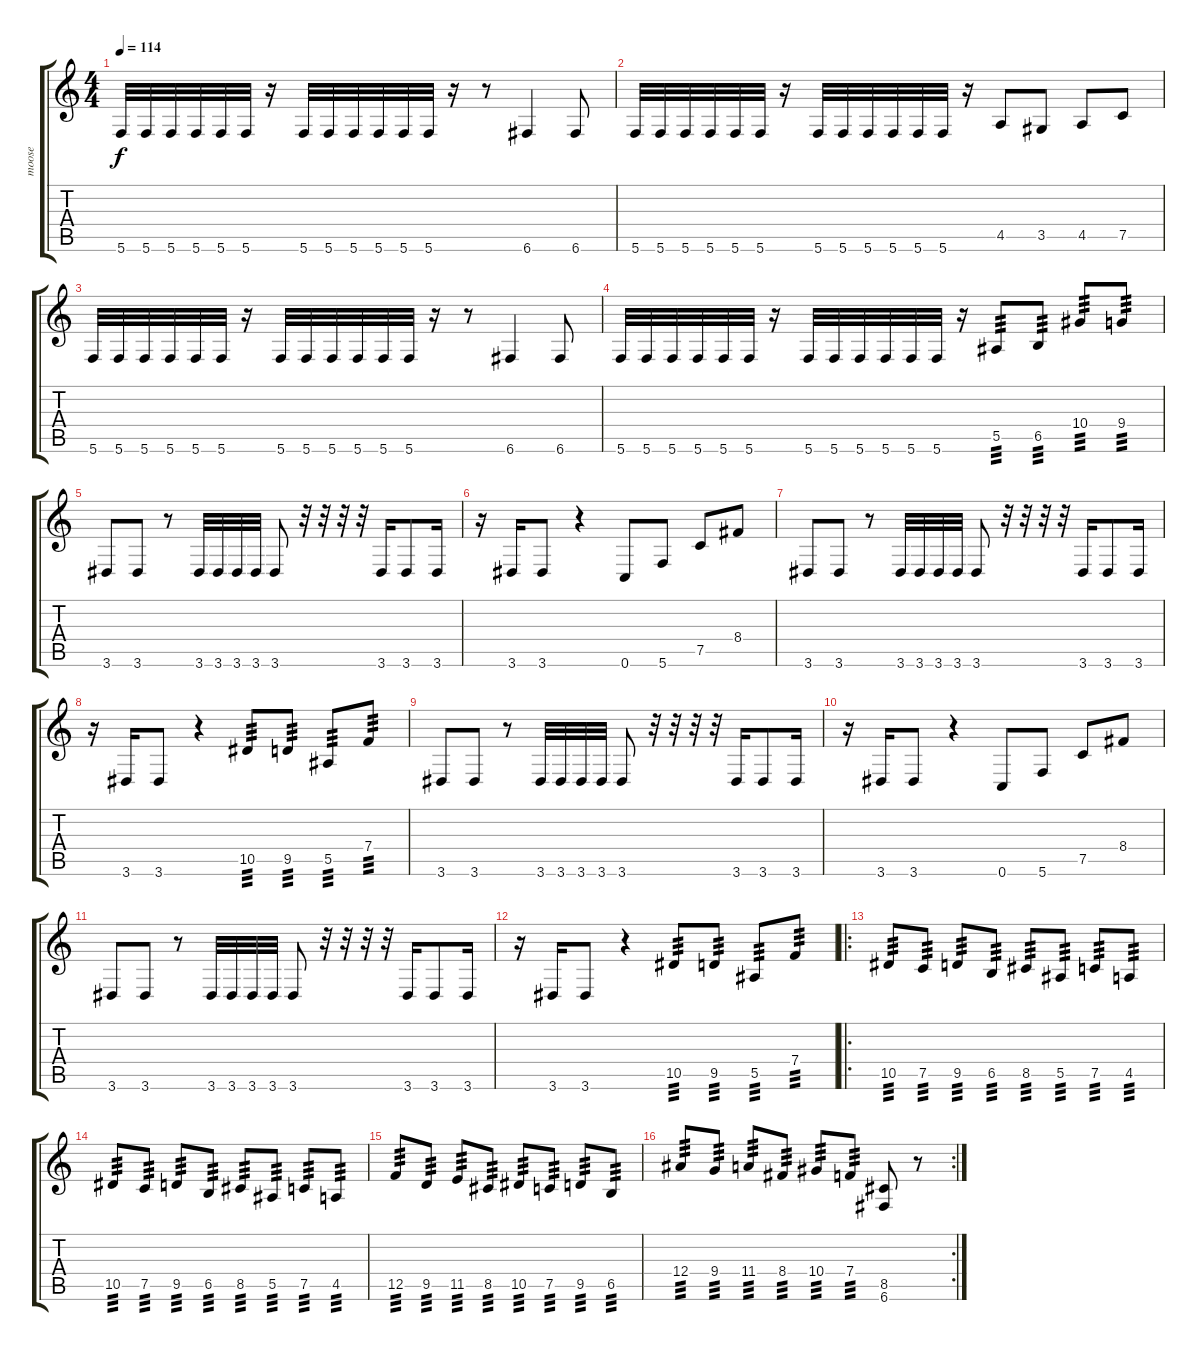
\track ("moose" "moose") {solo instrument slapbass1}
\staff {score tabs}
\tuning (C4 G3 Eb3 Bb2 F2 C2) {hide}
\ts (4 4)
\tempo 114
\clef g2
\ks c
5.6.32{dy f} 5.6.32 5.6.32 5.6.32 5.6.32 5.6.32 r.16 5.6.32 5.6.32 5.6.32 5.6.32 5.6.32 5.6.32 r.16 r.8 6.6.4 6.6.8 |
5.6.32 5.6.32 5.6.32 5.6.32 5.6.32 5.6.32 r.16 5.6.32 5.6.32 5.6.32 5.6.32 5.6.32 5.6.32 r.16 4.5.8 3.5.8 4.5.8 7.5.8 |
5.6.32 5.6.32 5.6.32 5.6.32 5.6.32 5.6.32 r.16 5.6.32 5.6.32 5.6.32 5.6.32 5.6.32 5.6.32 r.16 r.8 6.6.4 6.6.8 |
5.6.32 5.6.32 5.6.32 5.6.32 5.6.32 5.6.32 r.16 5.6.32 5.6.32 5.6.32 5.6.32 5.6.32 5.6.32 r.16 5.5.8{tp 3} 6.5.8{tp 3} 10.4.8{tp 3} 9.4.8{tp 3} |
3.6.8 3.6.8 r.8 3.6.32 3.6.32 3.6.32 3.6.32 3.6.8 r.32 r.32 r.32 r.32 3.6.16 3.6.8 3.6.16 |
r.16 3.6.16 3.6.8 r.4 0.6.8 5.6.8 7.5.8 8.4.8 |
3.6.8 3.6.8 r.8 3.6.32 3.6.32 3.6.32 3.6.32 3.6.8 r.32 r.32 r.32 r.32 3.6.16 3.6.8 3.6.16 |
r.16 3.6.16 3.6.8 r.4 10.5.8{tp 3} 9.5.8{tp 3} 5.5.8{tp 3} 7.4.8{tp 3} |
3.6.8 3.6.8 r.8 3.6.32 3.6.32 3.6.32 3.6.32 3.6.8 r.32 r.32 r.32 r.32 3.6.16 3.6.8 3.6.16 |
r.16 3.6.16 3.6.8 r.4 0.6.8 5.6.8 7.5.8 8.4.8 |
3.6.8 3.6.8 r.8 3.6.32 3.6.32 3.6.32 3.6.32 3.6.8 r.32 r.32 r.32 r.32 3.6.16 3.6.8 3.6.16 |
r.16 3.6.16 3.6.8 r.4 10.5.8{tp 3} 9.5.8{tp 3} 5.5.8{tp 3} 7.4.8{tp 3} |
\ro
10.5.8{tp 3} 7.5.8{tp 3} 9.5.8{tp 3} 6.5.8{tp 3} 8.5.8{tp 3} 5.5.8{tp 3} 7.5.8{tp 3} 4.5.8{tp 3} |
10.5.8{tp 3} 7.5.8{tp 3} 9.5.8{tp 3} 6.5.8{tp 3} 8.5.8{tp 3} 5.5.8{tp 3} 7.5.8{tp 3} 4.5.8{tp 3} |
12.5.8{tp 3} 9.5.8{tp 3} 11.5.8{tp 3} 8.5.8{tp 3} 10.5.8{tp 3} 7.5.8{tp 3} 9.5.8{tp 3} 6.5.8{tp 3} |
\rc 2
12.4.8{tp 3} 9.4.8{tp 3} 11.4.8{tp 3} 8.4.8{tp 3} 10.4.8{tp 3} 7.4.8{tp 3} (8.5 6.6).8 r.8
